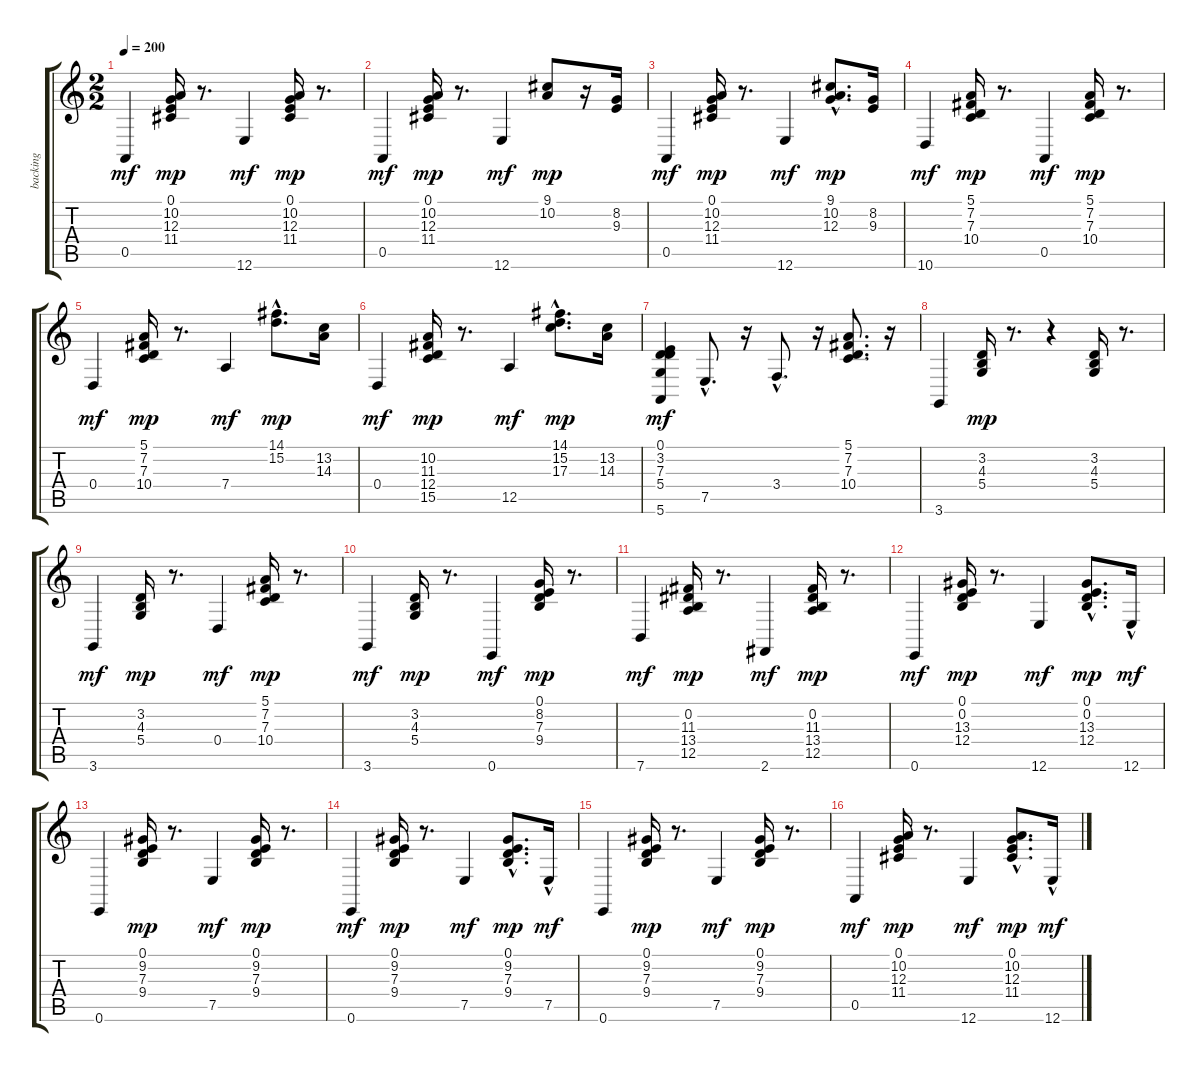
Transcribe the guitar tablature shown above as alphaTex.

\track ("backing" "backing") {instrument acousticgrandpiano}
\staff {score tabs}
\tuning (E4 B3 G3 D3 A2 E2) {hide}
\ts (2 2)
\tempo 200
\clef g2
\ks c
0.5.4{dy mf} (0.1 10.2 12.3 11.4).16{dy mp} r.8{d} 12.6.4{dy mf} (0.1 10.2 12.3 11.4).16{dy mp} r.8{d} |
0.5.4{dy mf} (0.1 10.2 12.3 11.4).16{dy mp} r.8{d} 12.6.4{dy mf} (9.1 10.2).8{dy mp} r.16 (8.2 9.3).16 |
0.5.4{dy mf} (0.1 10.2 12.3 11.4).16{dy mp} r.8{d} 12.6.4{dy mf} (9.1{hac} 10.2{hac} 12.3).8{d dy mp} (8.2 9.3).16 |
10.6.4{dy mf} (5.1 7.2 7.3 10.4).16{dy mp} r.8{d} 0.5.4{dy mf} (5.1 7.2 7.3 10.4).16{dy mp} r.8{d} |
0.4.4{dy mf} (5.1 7.2 7.3 10.4).16{dy mp} r.8{d} 7.4.4{dy mf} (14.1{hac} 15.2{hac}).8{d dy mp} (13.2 14.3).16 |
0.4.4{dy mf} (10.2 11.3 12.4 15.5).16{dy mp} r.8{d} 12.5.4{dy mf} (14.1{hac} 15.2{hac} 17.3).8{d dy mp} (13.2 14.3).16 |
(0.1 3.2 7.3 5.4 5.6).4{dy mf} 7.5{hac}.8{d} r.16 3.4{hac}.8{d} r.16 (5.1 7.2 7.3 10.4).8{d} r.16 |
3.6.4 (3.2 4.3 5.4).16{dy mp} r.8{d} r.4 (3.2 4.3 5.4).16 r.8{d} |
3.6.4{dy mf} (3.2 4.3 5.4).16{dy mp} r.8{d} 0.4.4{dy mf} (5.1 7.2 7.3 10.4).16{dy mp} r.8{d} |
3.6.4{dy mf} (3.2 4.3 5.4).16{dy mp} r.8{d} 0.6.4{dy mf} (0.1 8.2 7.3 9.4).16{dy mp} r.8{d} |
7.6.4{dy mf} (0.2 11.3 13.4 12.5).16{dy mp} r.8{d} 2.6.4{dy mf} (0.2 11.3 13.4 12.5).16{dy mp} r.8{d} |
0.6.4{dy mf} (0.1 0.2 13.3 12.4).16{dy mp} r.8{d} 12.6.4{dy mf} (0.1{hac} 0.2{hac} 13.3{hac} 12.4{hac}).8{d dy mp} 12.6{hac}.16{dy mf} |
0.6.4 (0.1 9.2 7.3 9.4).16{dy mp} r.8{d} 7.5.4{dy mf} (0.1 9.2 7.3 9.4).16{dy mp} r.8{d} |
0.6.4{dy mf} (0.1 9.2 7.3 9.4).16{dy mp} r.8{d} 7.5.4{dy mf} (0.1{hac} 9.2{hac} 7.3{hac} 9.4{hac}).8{d dy mp} 7.5{hac}.16{dy mf} |
0.6.4 (0.1 9.2 7.3 9.4).16{dy mp} r.8{d} 7.5.4{dy mf} (0.1 9.2 7.3 9.4).16{dy mp} r.8{d} |
0.5.4{dy mf} (0.1 10.2 12.3 11.4).16{dy mp} r.8{d} 12.6.4{dy mf} (0.1{hac} 10.2{hac} 12.3{hac} 11.4{hac}).8{d dy mp} 12.6{hac}.16{dy mf}
